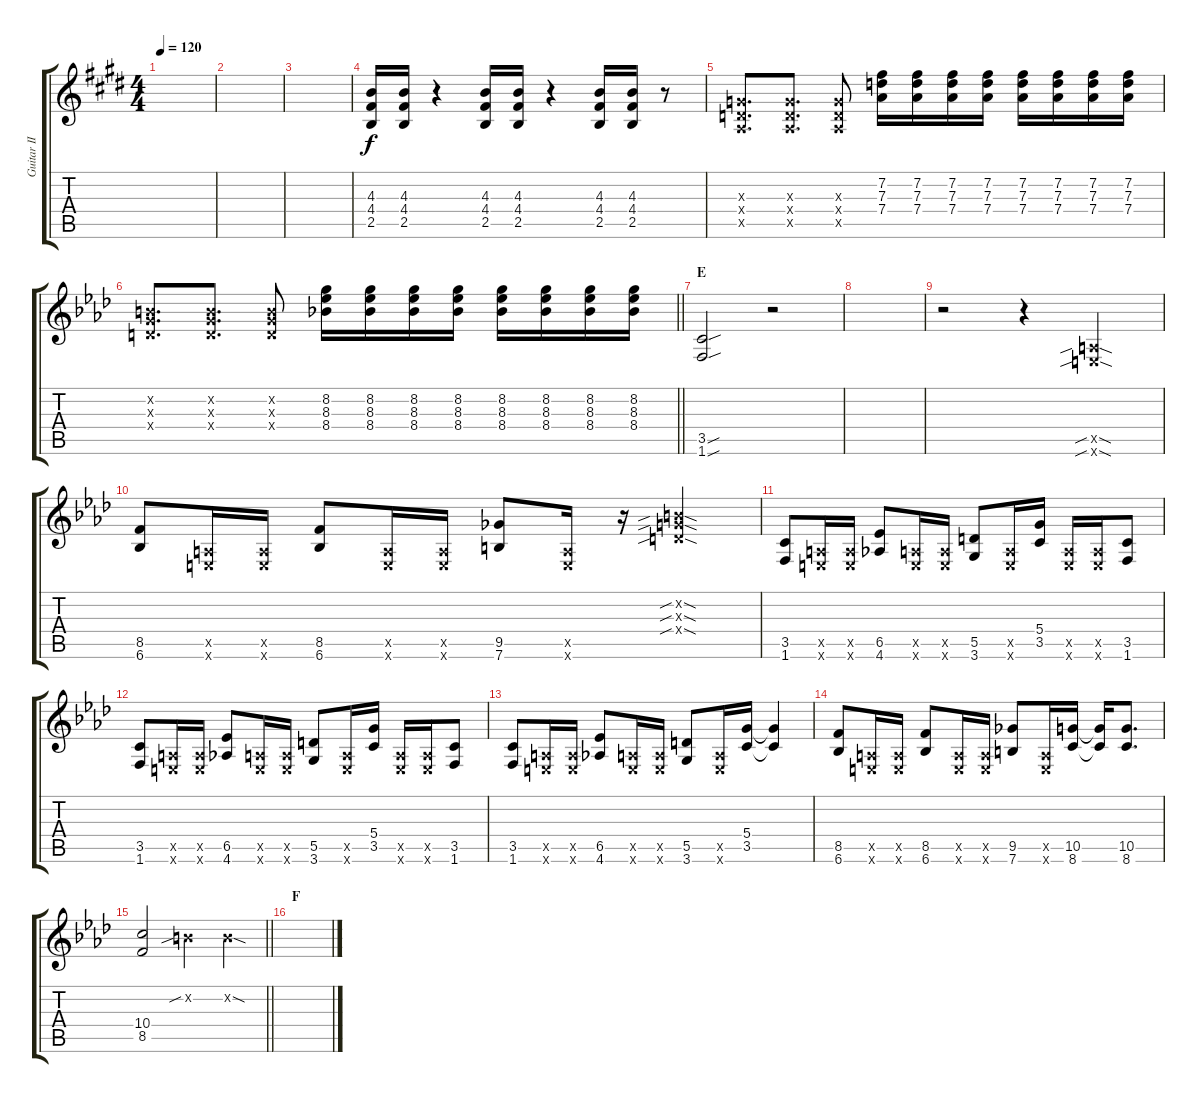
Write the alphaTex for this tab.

\track ("Guitar II" "Guitar II") {instrument distortionguitar}
\staff {score tabs}
\tuning (E4 B3 G3 D3 A2 E2) {hide}
\ts (4 4)
\tempo 120
\clef g2
\ks e
|
|
|
(4.3 4.4 2.5).16 (4.3 4.4 2.5).16 r.4 (4.3 4.4 2.5).16 (4.3 4.4 2.5).16 r.4 (4.3 4.4 2.5).16 (4.3 4.4 2.5).16 r.8 |
(0.3{x} 0.4{x} 0.5{x}).8{d} (0.3{x} 0.4{x} 0.5{x}).8{d} (0.3{x} 0.4{x} 0.5{x}).8 (7.2 7.3 7.4).16 (7.2 7.3 7.4).16 (7.2 7.3 7.4).16 (7.2 7.3 7.4).16 (7.2 7.3 7.4).16 (7.2 7.3 7.4).16 (7.2 7.3 7.4).16 (7.2 7.3 7.4).16 |
\barLineRight lightlight
\ks ab
(0.2{x} 0.3{x} 0.4{x}).8{d} (0.2{x} 0.3{x} 0.4{x}).8{d} (0.2{x} 0.3{x} 0.4{x}).8 (8.2 8.3 8.4).16 (8.2 8.3 8.4).16 (8.2 8.3 8.4).16 (8.2 8.3 8.4).16 (8.2 8.3 8.4).16 (8.2 8.3 8.4).16 (8.2 8.3 8.4).16 (8.2 8.3 8.4).16 |
\section ("" "E")
(3.5{sou} 1.6{sou}).2 r.2 |
|
r.2 r.4 (0.5{sib sod x} 0.6{sib sod x}).4 |
(8.5 6.6).8 (0.5{x} 0.6{x}).16 (0.5{x} 0.6{x}).16 (8.5 6.6).8 (0.5{x} 0.6{x}).16 (0.5{x} 0.6{x}).16 (9.5 7.6).8 (0.5{x} 0.6{x}).16 r.16 (0.2{sib sod x} 0.3{sib sod x} 0.4{sib sod x}).4 |
(3.5 1.6).8 (0.5{x} 0.6{x}).16 (0.5{x} 0.6{x}).16 (6.5 4.6).8 (0.5{x} 0.6{x}).16 (0.5{x} 0.6{x}).16 (5.5 3.6).8 (0.5{x} 0.6{x}).16 (5.4 3.5).16 (0.5{x} 0.6{x}).16 (0.5{x} 0.6{x}).16 (3.5 1.6).8 |
(3.5 1.6).8 (0.5{x} 0.6{x}).16 (0.5{x} 0.6{x}).16 (6.5 4.6).8 (0.5{x} 0.6{x}).16 (0.5{x} 0.6{x}).16 (5.5 3.6).8 (0.5{x} 0.6{x}).16 (5.4 3.5).16 (0.5{x} 0.6{x}).16 (0.5{x} 0.6{x}).16 (3.5 1.6).8 |
(3.5 1.6).8 (0.5{x} 0.6{x}).16 (0.5{x} 0.6{x}).16 (6.5 4.6).8 (0.5{x} 0.6{x}).16 (0.5{x} 0.6{x}).16 (5.5 3.6).8 (0.5{x} 0.6{x}).16 (5.4 3.5).16 (5.4{t} 3.5{t}).4 |
(8.5 6.6).8 (0.5{x} 0.6{x}).16 (0.5{x} 0.6{x}).16 (8.5 6.6).8 (0.5{x} 0.6{x}).16 (0.5{x} 0.6{x}).16 (9.5 7.6).8 (0.5{x} 0.6{x}).16 (10.5 8.6).16 (10.5{t} 8.6{t}).16 (10.5 8.6).8{d} |
\barLineRight lightlight
(10.4 8.5).2 0.2{sib x}.4 0.2{sod x}.4 |
\section ("" "F")
